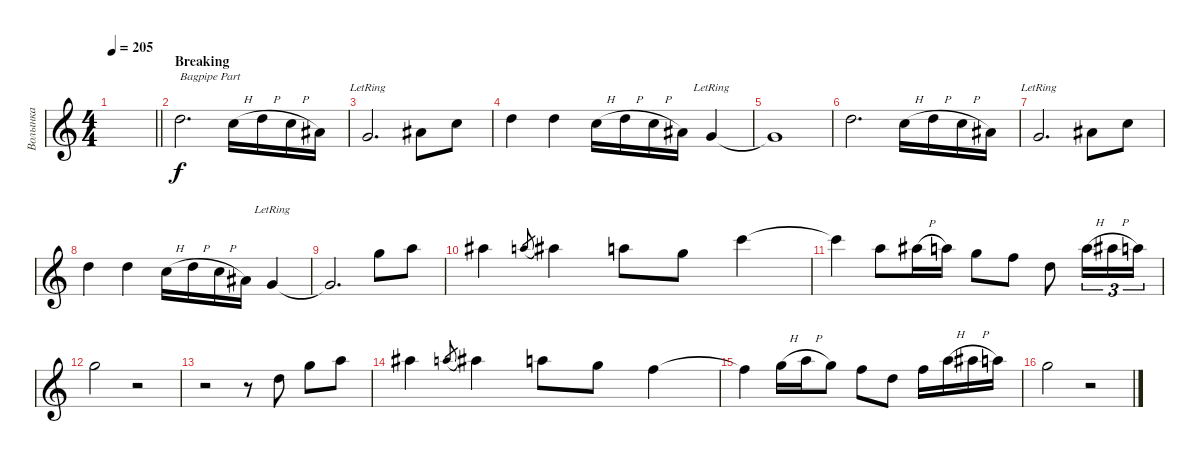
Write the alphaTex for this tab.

\track ("Волынка" "Волынка") {instrument bassoon}
\staff {score}
\tuning (E4 B3 G3 D3 A2 B1) {hide}
\ts (4 4)
\tempo 205
\clef g2
\barLineRight lightlight
\ks aminor
|
\section ("" "Breaking")
15.2.2{d txt "Bagpipe Part" instrument bassoon} 13.2{h}.16 15.2{h}.16 13.2{h}.16 11.2.16 |
12.3{lr}.2{d} 11.2.8 13.2.8 |
15.2.4 15.2.4 13.2{h}.16 15.2{h}.16 13.2{h}.16 11.2.16 12.3{lr}.4 |
12.3{t}.1 |
15.2.2{d} 13.2{h}.16 15.2{h}.16 13.2{h}.16 11.2.16 |
12.3{lr}.2{d} 11.2.8 13.2.8 |
15.2.4 15.2.4 13.2{h}.16 15.2{h}.16 13.2{h}.16 11.2.16 12.3{lr}.4 |
12.3{t}.2{d} 15.1.8 17.1.8 |
18.1.4 17.1{h}.8{gr} 18.1.4 17.1.8 15.1.8 20.1.4 |
20.1{t}.4 17.1.8 18.1{h}.16 17.1.16 15.1.8 18.2.8 15.2.8 17.1{h}.16{tu (3 2)} 18.1{h}.16{tu (3 2)} 17.1.16{tu (3 2)} |
15.1.2 r.2 |
r.2 r.8 15.2.8 15.1.8 17.1.8 |
18.1.4 17.1{h}.8{gr} 18.1.4 17.1.8 15.1.8 18.2.4 |
18.2{t}.4 15.1{h}.16 17.1{h}.16 15.1.8 18.2.8 15.2.8 18.2.16 17.1{h}.16 18.1{h}.16 17.1.16 |
15.1.2 r.2
